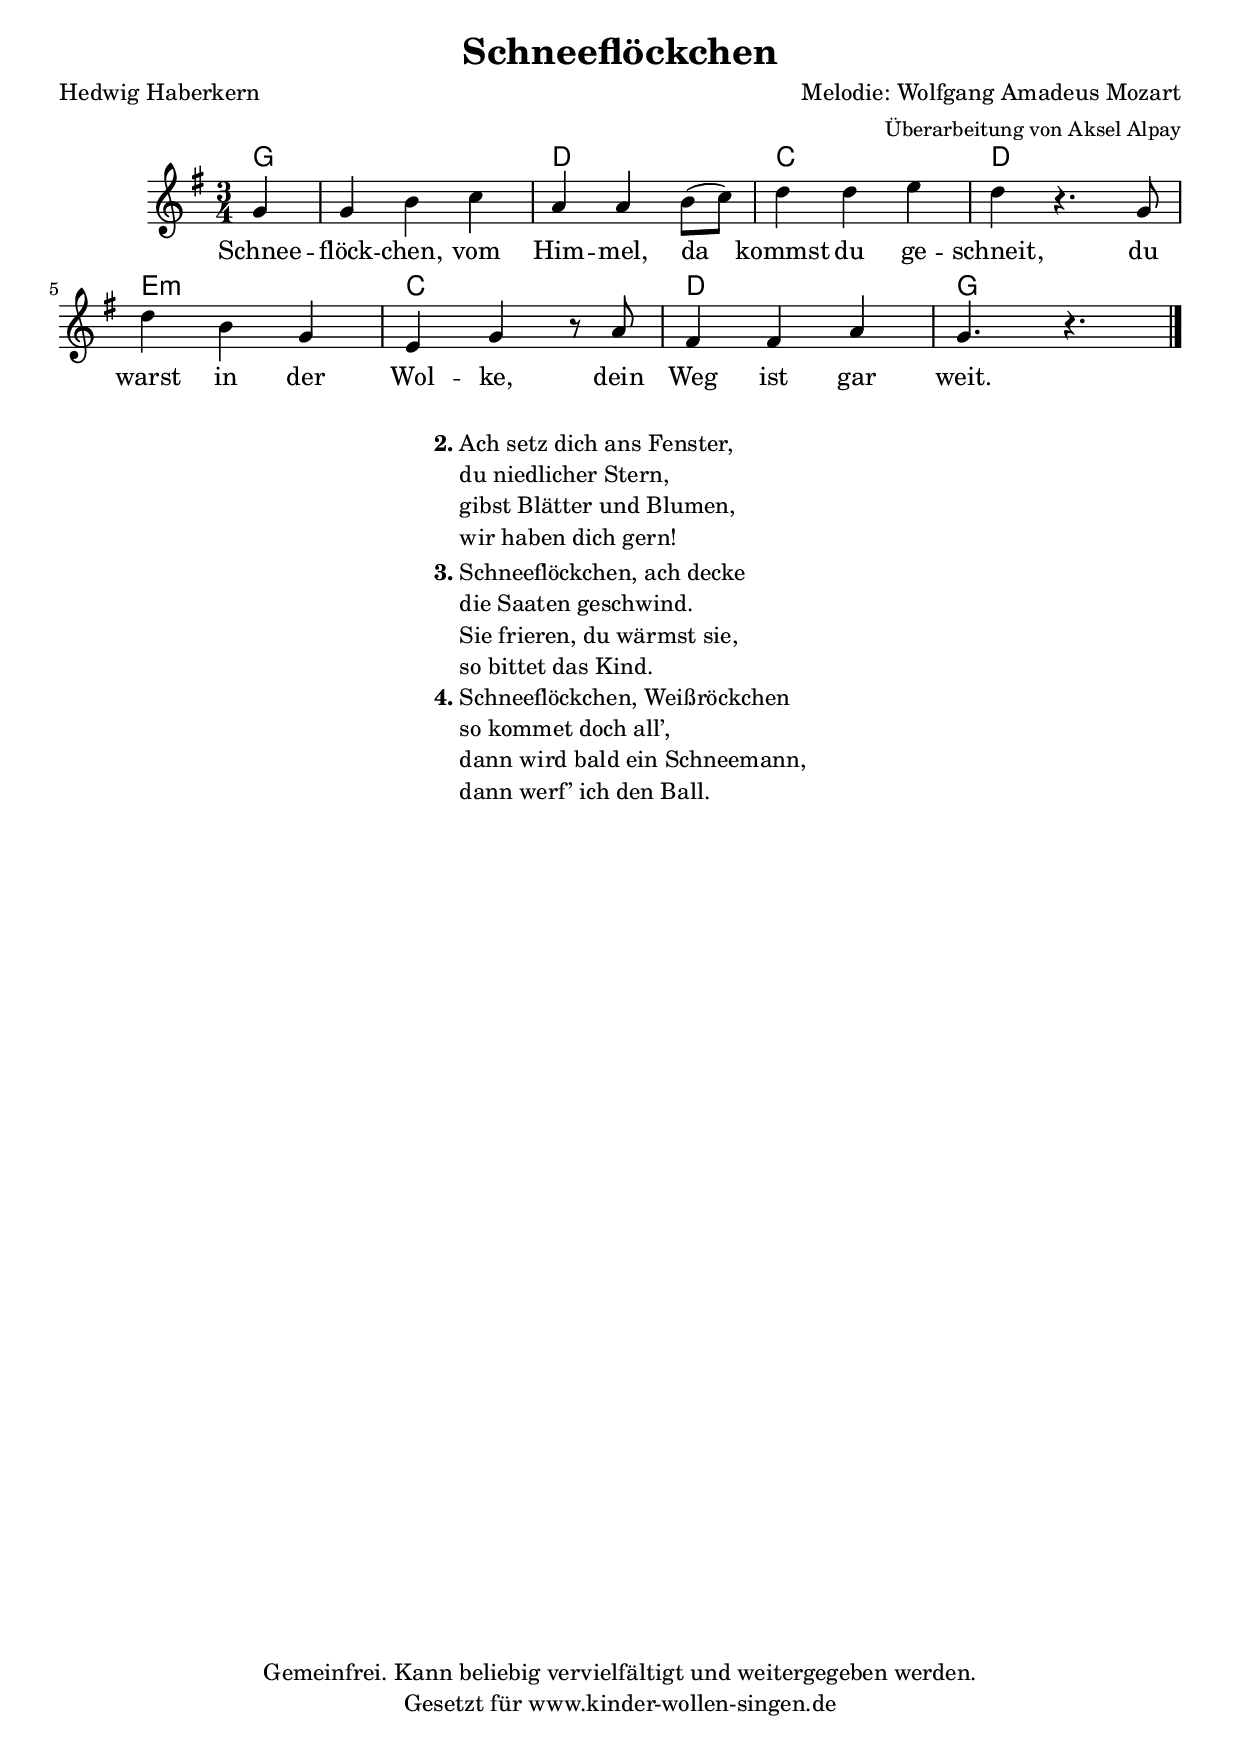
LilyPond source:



\header {
	title = "Schneeflöckchen"
	composer = "Melodie: Wolfgang Amadeus Mozart"
	poet = "Hedwig Haberkern"
	arranger = \markup{ \small "Überarbeitung von Aksel Alpay" }
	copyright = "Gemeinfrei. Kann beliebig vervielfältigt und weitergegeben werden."
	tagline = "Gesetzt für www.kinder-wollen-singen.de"
}

\version "2.12.3"


harmonies = \chordmode {
	g1 d2. c2. d2. e2.:m c2. d2. g2.
}



\score{

	<<
	\new ChordNames {
      \set chordChanges = ##t
      \harmonies
	}

	\new Voice {

		<<{
			\key g \major
			\time 3/4
			\partial 4
			g'4 g'4  b'4 c''4 a'4 a'4 b'8 (c''8)
			d''4 d''4 e''4 d''4 r4. g'8 d''4 b'4 g'4
			e'4 g'4 r8 a'8 fis'4 fis'4 a'4 g'4. r4.
			\bar "|."
		}

	\addlyrics{
		Schnee -- flöck -- chen, vom Him -- mel,
		da kommst du ge -- schneit,
		du warst in der Wol -- ke,
		dein Weg ist gar weit.
	}>>
}>>

\layout{ }
\midi { }


}

\markup {
  \fill-line {

    \hspace #0.1 % Spalte vom linken Rand wegbewegen
        % Kann entfernt werden, wenn wenig Platz auf der Seite ist
     \column {
      \line { \bold "2."
        \column {
"Ach setz dich ans Fenster,"
"du niedlicher Stern,"
"gibst Blätter und Blumen,"
"wir haben dich gern!"
        }
      }

      \hspace #0.3 % Vertikaler Abstand zwischen Strophen
      \line { \bold "3."
        \column {
"Schneeflöckchen, ach decke"
"die Saaten geschwind."
"Sie frieren, du wärmst sie,"
"so bittet das Kind."
        }
      }

      \hspace #0.3 % Vertikaler Abstand zwischen Strophen
      \line { \bold "4."
        \column {
"Schneeflöckchen, Weißröckchen"
"so kommet doch all’,"
"dann wird bald ein Schneemann,"
"dann werf’ ich den Ball."
        }
      }
    }
  \hspace #0.1 % zusätzlichen Platz für den rechten Rand
      % kann entfernt werden, wenn wenig Platz auf der Seite ist
  }
}




